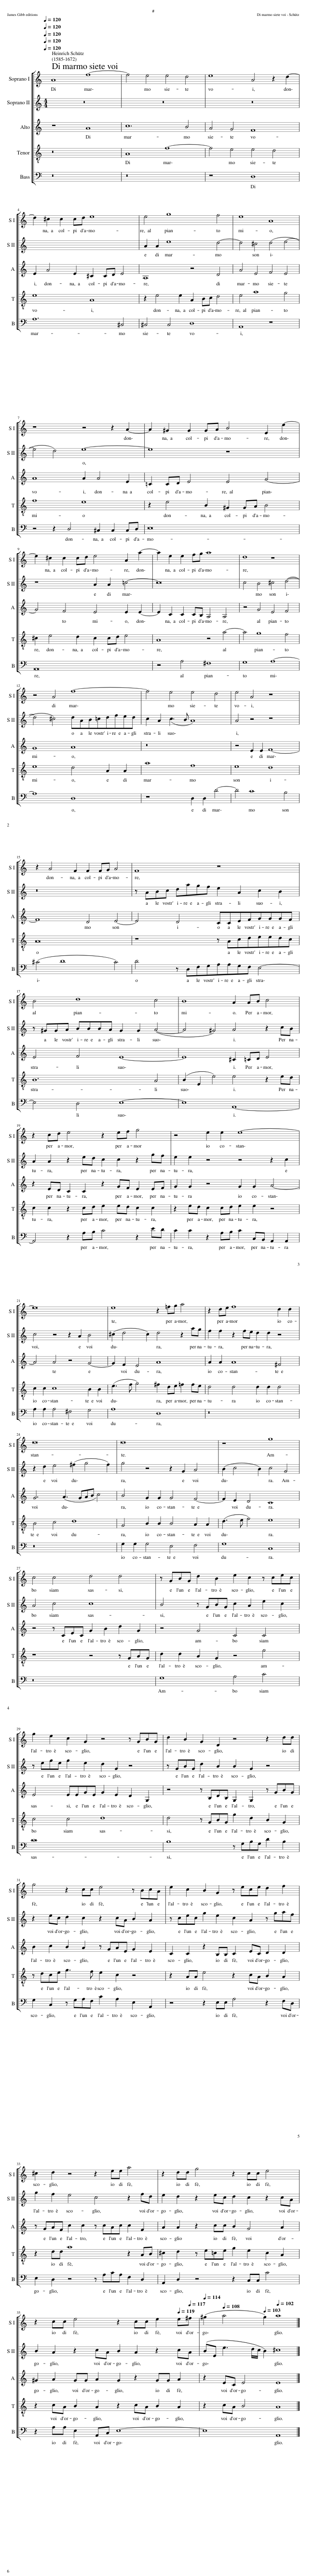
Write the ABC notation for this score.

X:1
%%score [ 1 2 3 4 5 ]
L:1/8
Q:1/4=120
M:4/4
I:linebreak $
K:C
V:1 treble
V:2 treble
V:3 treble
V:4 treble-8
V:5 bass
V:1
 A8 f8- | f4 e4 e4 d4 | e8 A4 z2 d2- |$ d2 ^c2 c2 cd e8 | e4 g8 f4 | %5
 e8 A8 |$ z8 z4 z2 A2- | A2 ^G2 G2 GA B4 E2 e2- |$ e2 ^c2 c2 cd e4 A2 a2- | a2 e2 e2 fg a8 | %10
 d8 z8 |$ z4 A4 f8- | f4 e4 e4 d4 | e4 A4 z8 |$ z2 A4 F2 F2 FG A4 | %15
 F8 z8 |$ B4 d8 c4 | B8 A2 AB c4 |$ z2 cd e4 z2 ef g4 | z4 e2 e2 e8- |$ %20
 e16 | e8 z2 =fg a4 | z2 de f8 d2 d2 |$ d16 | d16 | %25
 z8 g8 |$ c4 c4 d4 d4 | z GBG d2 B2 e2 c2 z cec |$ g2 e2 c2 G2 z4 z GBG | d2 B2 G2 D2 z4 z2 dd |$ %30
 g4 z2 cc e4 z BcA | e2 c2 B2 G2 z ece d2 f2 |$ ^c2 d2 z4 z2 ee a4 | z2 dd g4 z2 cc e4 |$ z2 cc e4 z2 cc e2[Q:1/4=119] e[Q:1/4=117]^f | %35
[Q:1/4=114] (^g2[Q:1/4=108] a4[Q:1/4=103] g2)[Q:1/4=102] a8 |] %36
V:2
 z16 | z16 | z16 |$ x16 | A2 A2 e8 d4- | %5
 d4 ^c4 (d4 e4- |$ e4 d4) e8- | e8 z8 |$ z8 A2 A2 =c4- | c16 | %10
 c4 B4 ^c4 (d4- |$ d4 ^c4) dAB=cdfed | c2 A2 (c3 B A8) | A4 z4 z8 |$ z16 | %15
 z ABc dagf e2 A2 c2 B2 |$ z ^GGA BBBA G2 G2 (A4- | A4 ^G4) A4 z2 cB |$ A2 A2 z2 ed c2 c2 z2 gf | e2 e2 z4 z4 z2 c2 |$ %20
 c4 z4 z2 A2 B4 | (^c2 d4 c2) d4 z2 ag | f2 f2 z2 fe d2 d2 z4 |$ z2 d2 e4 (^f2 g4 f2) | g4 z4 z2 G2 A4 | %25
 (B2 c4 B2) c4 G4 |$ A4 c4 c8 | B4 z GBG c2 A2 e2 c2 |$ z ege g2 e2 d2 G2 z4 | z GBG d2 B2 B2 G2 z4 |$ %30
 z2 ec d2 c2 z2 cA B2 A2 | z cec g2 e2 c2 A2 z gaf |$ g2 f2 e4 c4 z2 fd | e2 d2 z2 ec d2 c2 z2 cA |$ B2 A2 z2 cA B2 A2 z2 cA | %35
 (BE e3 d/c/ B2) ^c8 |] %36
V:3
 z8 A8 | c12 B4 | A4 G4 F8 |$ E2 A4 E2 ^C2 CD E4 | A,8 z4 D4 | %5
 A4 E4 F4 E4 |$ A8 A2 A4 E2 | =C2 CD E4 E4 G4- |$ G4 F4 E4 E2 E2- | E2 C2 C2 CB, A,4 A,4 | %10
 z4 G4 E4 F4 |$ G8 A8 | z16 | z4 E2 E2 F8- |$ F8 D4 E4- | %15
 E4 D4 CCEFGGGF |$ E4 F4 E8- | E8 ^C2 =CD E4 |$ z2 ED C2 C2 z2 GF E2 EF | G2 G2 z4 G2 G2 A4- |$ %20
 A4 A4 z4 G4- | G2 F2 E4 A8 | A2 A2 A8 ^F4 |$ G6 (A3 GAB c4) | B4 G2 G2 G4 F4- | %25
 F2 E2 D4 C8 |$ z4 z CEC G2 B2 d2 G2 | z4 G4 C4 C4 |$ E4 EEGE G2 E2 D2 G,2 | z4 z B,DB, G,2 G,2 z GBG |$ %30
 B2 c2 B2 A2 z GAE G2 E2 | C2 C2 z2 B,B, C2 EC D2 D2 |$ z GAF c2 c2 z cAc c2 F2 | A2 A2 z2 cc B2 G4 A2 |$ ^G2 A2 GG A2 G2 z2 GG A2 | %35
 z2 EC E4 E8 |] %36
V:4
 z16 | A8 f8- | f4 e4 e4 d4 |$ e8 A8 | z2 e4 e2 A2 Bc d4 | %5
 e4 a8 g4 |$ f8 e8 | z2 e4 B2 ^G2 GA B4 |$ ^c2 e4 d2 c2 cd e4 | A8 z4 a4- | %10
 a4 g8 f4 |$ e8 d4 A2 A2 | a8 f8 | e8 d8 |$ A16 | %15
 z8 z Acdeedc |$ B12 A4 | (B2 E2 e4) e4 z2 ed |$ c2 c2 z2 cd e2 ed c2 c2 | z2 ed c2 cd e2 e2 z4 |$ %20
 c2 c2 c8 B2 B2 | (e3 f g4) ^f2 de =f2 fe | d4 d4 d2 d2 d4 |$ B4 c4 d8 | G4 B2 B2 B4 A2 A2 | %25
 (d3 e f4) e8 |$ z8 z4 z GBG | d2 d2 B2 G2 z4 g4 |$ c4 c4 d8 | d4 z GBG g2 d2 B2 G2 |$ %30
 z dce g3 f e2 c2 z4 | z2 AA e4 z2 cA B2 A2 |$ z2 dd a8 z2 AB | ^c2 d2 z e=ce g2 e2 c2 A2 |$ z2 cA B2 A2 z2 cA B2 A2 | %35
 z2 cA B4 A8 |] %36
V:5
 z16 | z16 | z8 D,8 |$ A,12 ^C,4 | ^C,4 C,4 D,8 | %5
 A,,8 z8 |$ z4 z2 D,4 ^C,2 C,2 C,D, | E,16 |$ A,,16 | z4 A,4 ^F,8 | %10
 G,8 A,8- |$ A,8 D,8 | z8 D,2 D,2 D4- | D4 C8 B,4 |$ (^C4 D8 C4) | %15
 D4 z D,F,G,A,A,G,F, E,4- |$ E,4 D,4 E,8- | E,8 A,,8- |$ A,,4 z2 A,B, C4 z2 ED | C2 C2 z2 A,B, C2 C,B,, A,,2 A,,2 |$ %20
 A,2 A,2 A,4 ^F,4 G,4 | A,8 D,8 | z16 |$ z16 | G,2 G,2 G,4 E,4 F,4 | %25
 G,8 C,8 |$ z16 | G,8 A,4 C4 |$ C16 | B,8 z G,B,G, D2 B,2 |$ %30
 G,2 C,2 z G,A,F, C2 A,2 E,2 A,,2 | z4 z2 E,E, A,4 z2 F,D, |$ E,2 D,2 z4 z A,CA, F,2 D,2 | A,,2 D,2 z4 z2 C,C, C4 |$ z2 A,A, E,2 A,,C, E,8- | %35
 E,8 A,,8 |] %36
